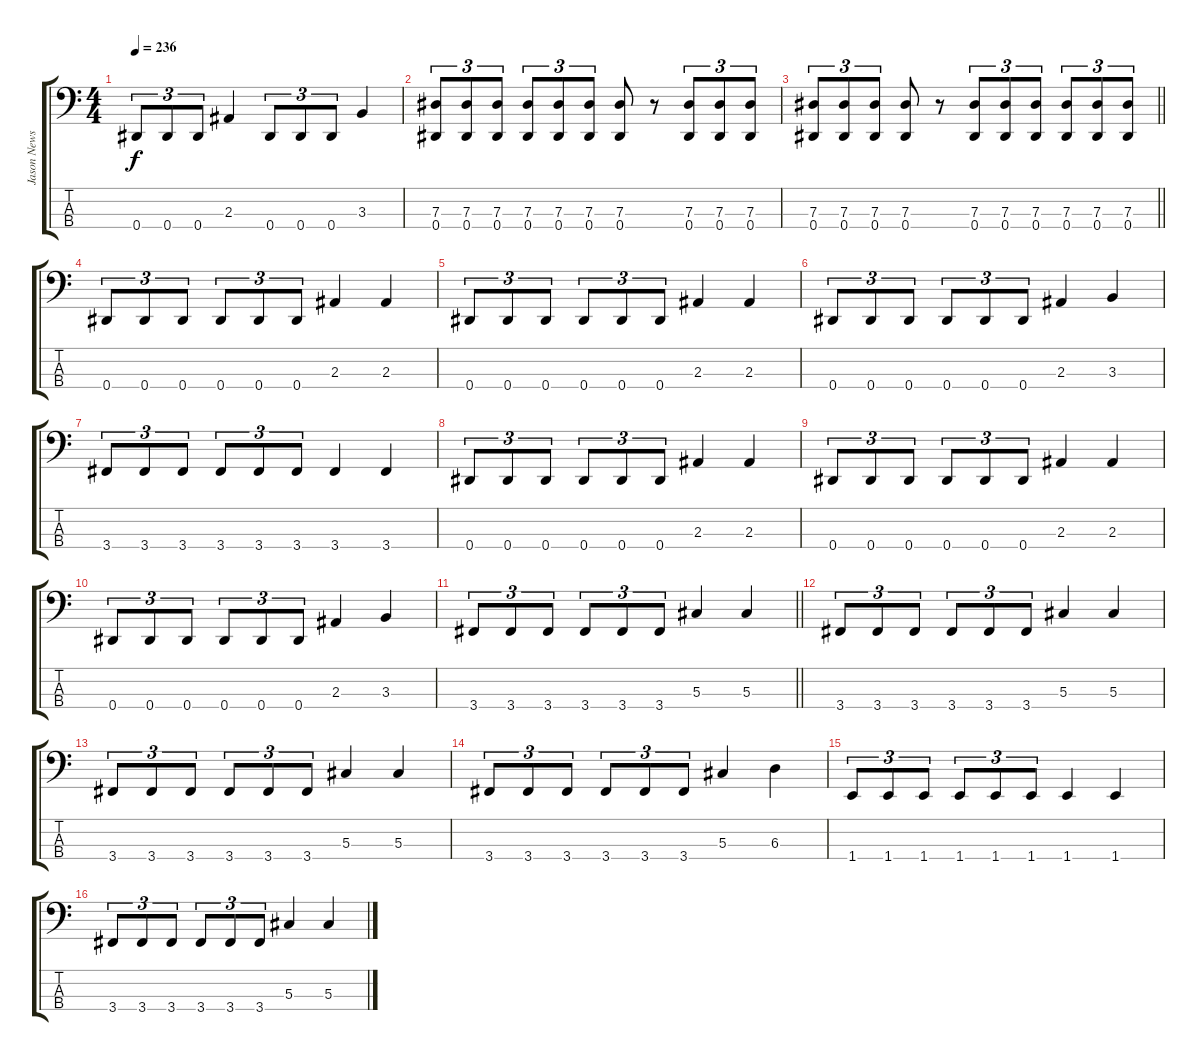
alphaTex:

\track ("Jason Newstead" "Jason News") {instrument electricbasspick}
\staff {score tabs}
\tuning (Gb2 Db2 Ab1 Eb1) {hide}
\ts (4 4)
\tempo 236
\clef f4
\ks c
0.4.8{tu (3 2) dy f} 0.4.8{tu (3 2)} 0.4.8{tu (3 2)} 2.3.4 0.4.8{tu (3 2)} 0.4.8{tu (3 2)} 0.4.8{tu (3 2)} 3.3.4 |
(7.3 0.4).8{tu (3 2)} (7.3 0.4).8{tu (3 2)} (7.3 0.4).8{tu (3 2)} (7.3 0.4).8{tu (3 2)} (7.3 0.4).8{tu (3 2)} (7.3 0.4).8{tu (3 2)} (7.3 0.4).8 r.8 (7.3 0.4).8{tu (3 2)} (7.3 0.4).8{tu (3 2)} (7.3 0.4).8{tu (3 2)} |
\barLineRight lightlight
(7.3 0.4).8{tu (3 2)} (7.3 0.4).8{tu (3 2)} (7.3 0.4).8{tu (3 2)} (7.3 0.4).8 r.8 (7.3 0.4).8{tu (3 2)} (7.3 0.4).8{tu (3 2)} (7.3 0.4).8{tu (3 2)} (7.3 0.4).8{tu (3 2)} (7.3 0.4).8{tu (3 2)} (7.3 0.4).8{tu (3 2)} |
0.4.8{tu (3 2)} 0.4.8{tu (3 2)} 0.4.8{tu (3 2)} 0.4.8{tu (3 2)} 0.4.8{tu (3 2)} 0.4.8{tu (3 2)} 2.3.4 2.3.4 |
0.4.8{tu (3 2)} 0.4.8{tu (3 2)} 0.4.8{tu (3 2)} 0.4.8{tu (3 2)} 0.4.8{tu (3 2)} 0.4.8{tu (3 2)} 2.3.4 2.3.4 |
0.4.8{tu (3 2)} 0.4.8{tu (3 2)} 0.4.8{tu (3 2)} 0.4.8{tu (3 2)} 0.4.8{tu (3 2)} 0.4.8{tu (3 2)} 2.3.4 3.3.4 |
3.4.8{tu (3 2)} 3.4.8{tu (3 2)} 3.4.8{tu (3 2)} 3.4.8{tu (3 2)} 3.4.8{tu (3 2)} 3.4.8{tu (3 2)} 3.4.4 3.4.4 |
0.4.8{tu (3 2)} 0.4.8{tu (3 2)} 0.4.8{tu (3 2)} 0.4.8{tu (3 2)} 0.4.8{tu (3 2)} 0.4.8{tu (3 2)} 2.3.4 2.3.4 |
0.4.8{tu (3 2)} 0.4.8{tu (3 2)} 0.4.8{tu (3 2)} 0.4.8{tu (3 2)} 0.4.8{tu (3 2)} 0.4.8{tu (3 2)} 2.3.4 2.3.4 |
0.4.8{tu (3 2)} 0.4.8{tu (3 2)} 0.4.8{tu (3 2)} 0.4.8{tu (3 2)} 0.4.8{tu (3 2)} 0.4.8{tu (3 2)} 2.3.4 3.3.4 |
\barLineRight lightlight
3.4.8{tu (3 2)} 3.4.8{tu (3 2)} 3.4.8{tu (3 2)} 3.4.8{tu (3 2)} 3.4.8{tu (3 2)} 3.4.8{tu (3 2)} 5.3.4 5.3.4 |
3.4.8{tu (3 2)} 3.4.8{tu (3 2)} 3.4.8{tu (3 2)} 3.4.8{tu (3 2)} 3.4.8{tu (3 2)} 3.4.8{tu (3 2)} 5.3.4 5.3.4 |
3.4.8{tu (3 2)} 3.4.8{tu (3 2)} 3.4.8{tu (3 2)} 3.4.8{tu (3 2)} 3.4.8{tu (3 2)} 3.4.8{tu (3 2)} 5.3.4 5.3.4 |
3.4.8{tu (3 2)} 3.4.8{tu (3 2)} 3.4.8{tu (3 2)} 3.4.8{tu (3 2)} 3.4.8{tu (3 2)} 3.4.8{tu (3 2)} 5.3.4 6.3.4 |
1.4.8{tu (3 2)} 1.4.8{tu (3 2)} 1.4.8{tu (3 2)} 1.4.8{tu (3 2)} 1.4.8{tu (3 2)} 1.4.8{tu (3 2)} 1.4.4 1.4.4 |
3.4.8{tu (3 2)} 3.4.8{tu (3 2)} 3.4.8{tu (3 2)} 3.4.8{tu (3 2)} 3.4.8{tu (3 2)} 3.4.8{tu (3 2)} 5.3.4 5.3.4
